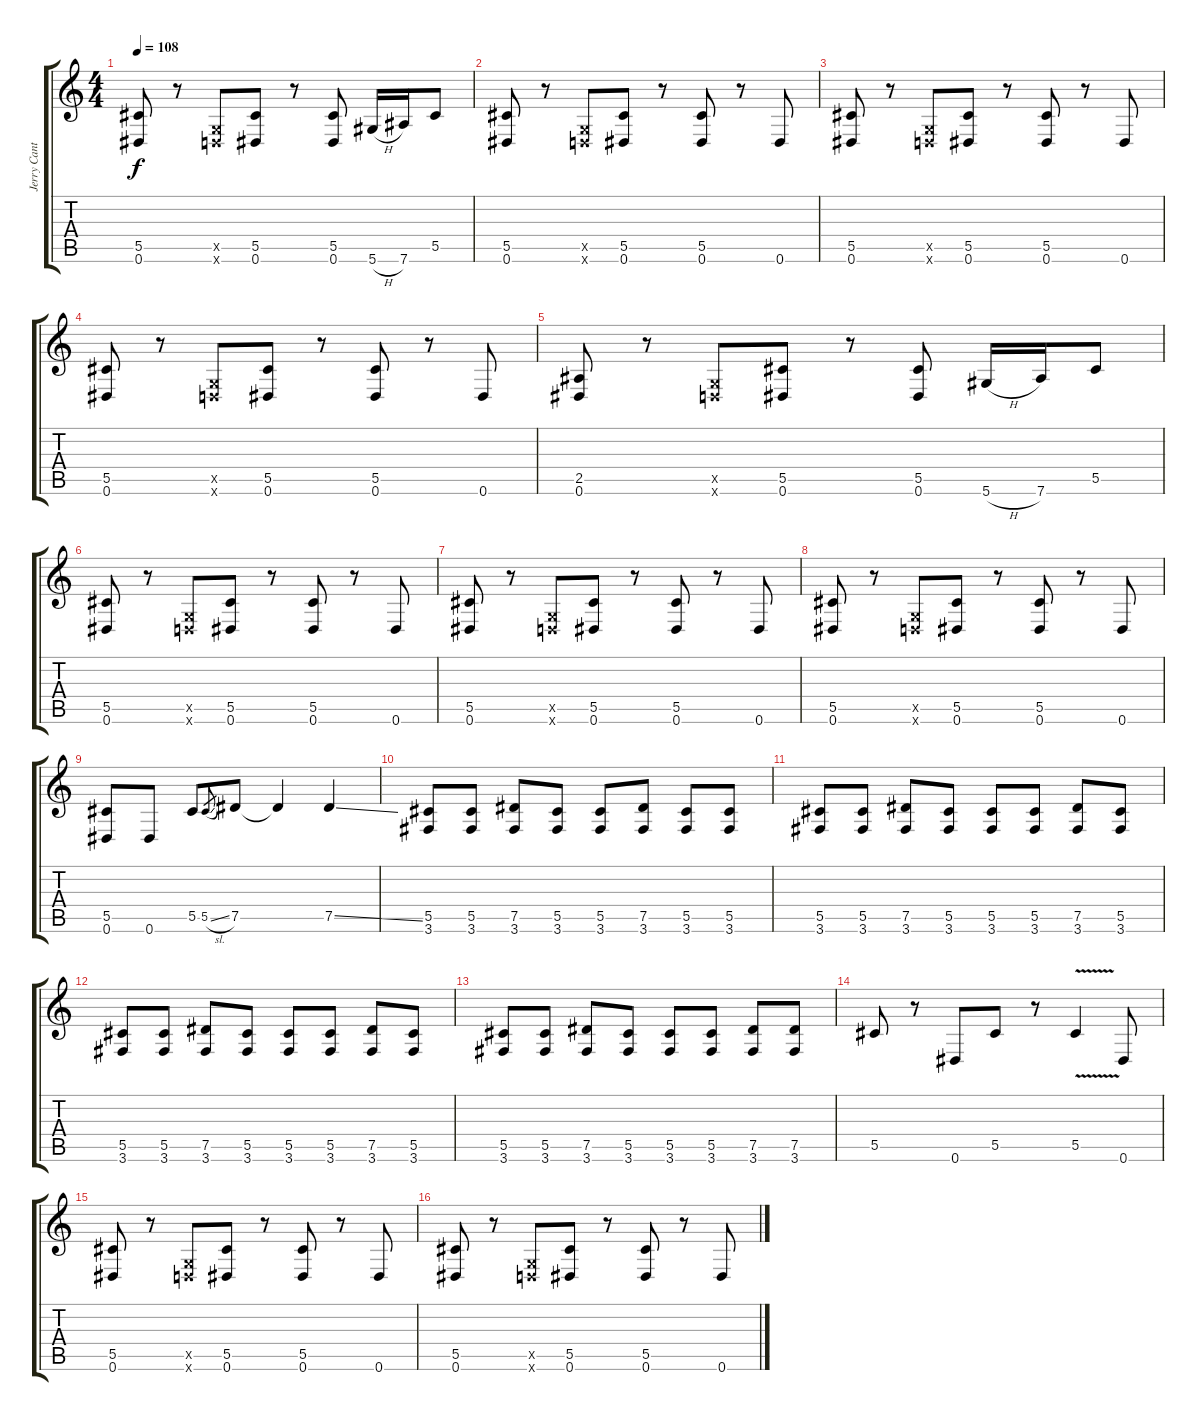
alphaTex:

\track ("Jerry Cantrell - Guitar 2" "Jerry Cant") {instrument overdrivenguitar}
\staff {score tabs}
\tuning (Eb4 Bb3 Gb3 Db3 Ab2 Eb2) {hide}
\ts (4 4)
\tempo 108
\clef g2
\ks c
(5.5 0.6).8{dy f} r.8 (-1.5{x} -1.6{x}).8 (5.5 0.6).8 r.8 (5.5 0.6).8 5.6{h}.16 7.6.16 5.5.8 |
(5.5 0.6).8 r.8 (-1.5{x} -1.6{x}).8 (5.5 0.6).8 r.8 (5.5 0.6).8 r.8 0.6.8 |
(5.5 0.6).8 r.8 (-1.5{x} -1.6{x}).8 (5.5 0.6).8 r.8 (5.5 0.6).8 r.8 0.6.8 |
(5.5 0.6).8 r.8 (-1.5{x} -1.6{x}).8 (5.5 0.6).8 r.8 (5.5 0.6).8 r.8 0.6.8 |
(2.5 0.6).8 r.8 (-1.5{x} -1.6{x}).8 (5.5 0.6).8 r.8 (5.5 0.6).8 5.6{h}.16 7.6.16 5.5.8 |
(5.5 0.6).8 r.8 (-1.5{x} -1.6{x}).8 (5.5 0.6).8 r.8 (5.5 0.6).8 r.8 0.6.8 |
(5.5 0.6).8 r.8 (-1.5{x} -1.6{x}).8 (5.5 0.6).8 r.8 (5.5 0.6).8 r.8 0.6.8 |
(5.5 0.6).8 r.8 (-1.5{x} -1.6{x}).8 (5.5 0.6).8 r.8 (5.5 0.6).8 r.8 0.6.8 |
(5.5 0.6).8 0.6.8 5.5.8 5.5{sl}.8{gr} 7.5.8 7.5{t}.4 7.5{ss}.4 |
(5.5 3.6).8 (5.5 3.6).8 (7.5 3.6).8 (5.5 3.6).8 (5.5 3.6).8 (7.5 3.6).8 (5.5 3.6).8 (5.5 3.6).8 |
(5.5 3.6).8 (5.5 3.6).8 (7.5 3.6).8 (5.5 3.6).8 (5.5 3.6).8 (5.5 3.6).8 (7.5 3.6).8 (5.5 3.6).8 |
(5.5 3.6).8 (5.5 3.6).8 (7.5 3.6).8 (5.5 3.6).8 (5.5 3.6).8 (5.5 3.6).8 (7.5 3.6).8 (5.5 3.6).8 |
(5.5 3.6).8 (5.5 3.6).8 (7.5 3.6).8 (5.5 3.6).8 (5.5 3.6).8 (5.5 3.6).8 (7.5 3.6).8 (7.5 3.6).8 |
5.5.8 r.8 0.6.8 5.5.8 r.8 5.5{v}.4 0.6.8 |
(5.5 0.6).8 r.8 (-1.5{x} -1.6{x}).8 (5.5 0.6).8 r.8 (5.5 0.6).8 r.8 0.6.8 |
(5.5 0.6).8 r.8 (-1.5{x} -1.6{x}).8 (5.5 0.6).8 r.8 (5.5 0.6).8 r.8 0.6.8
